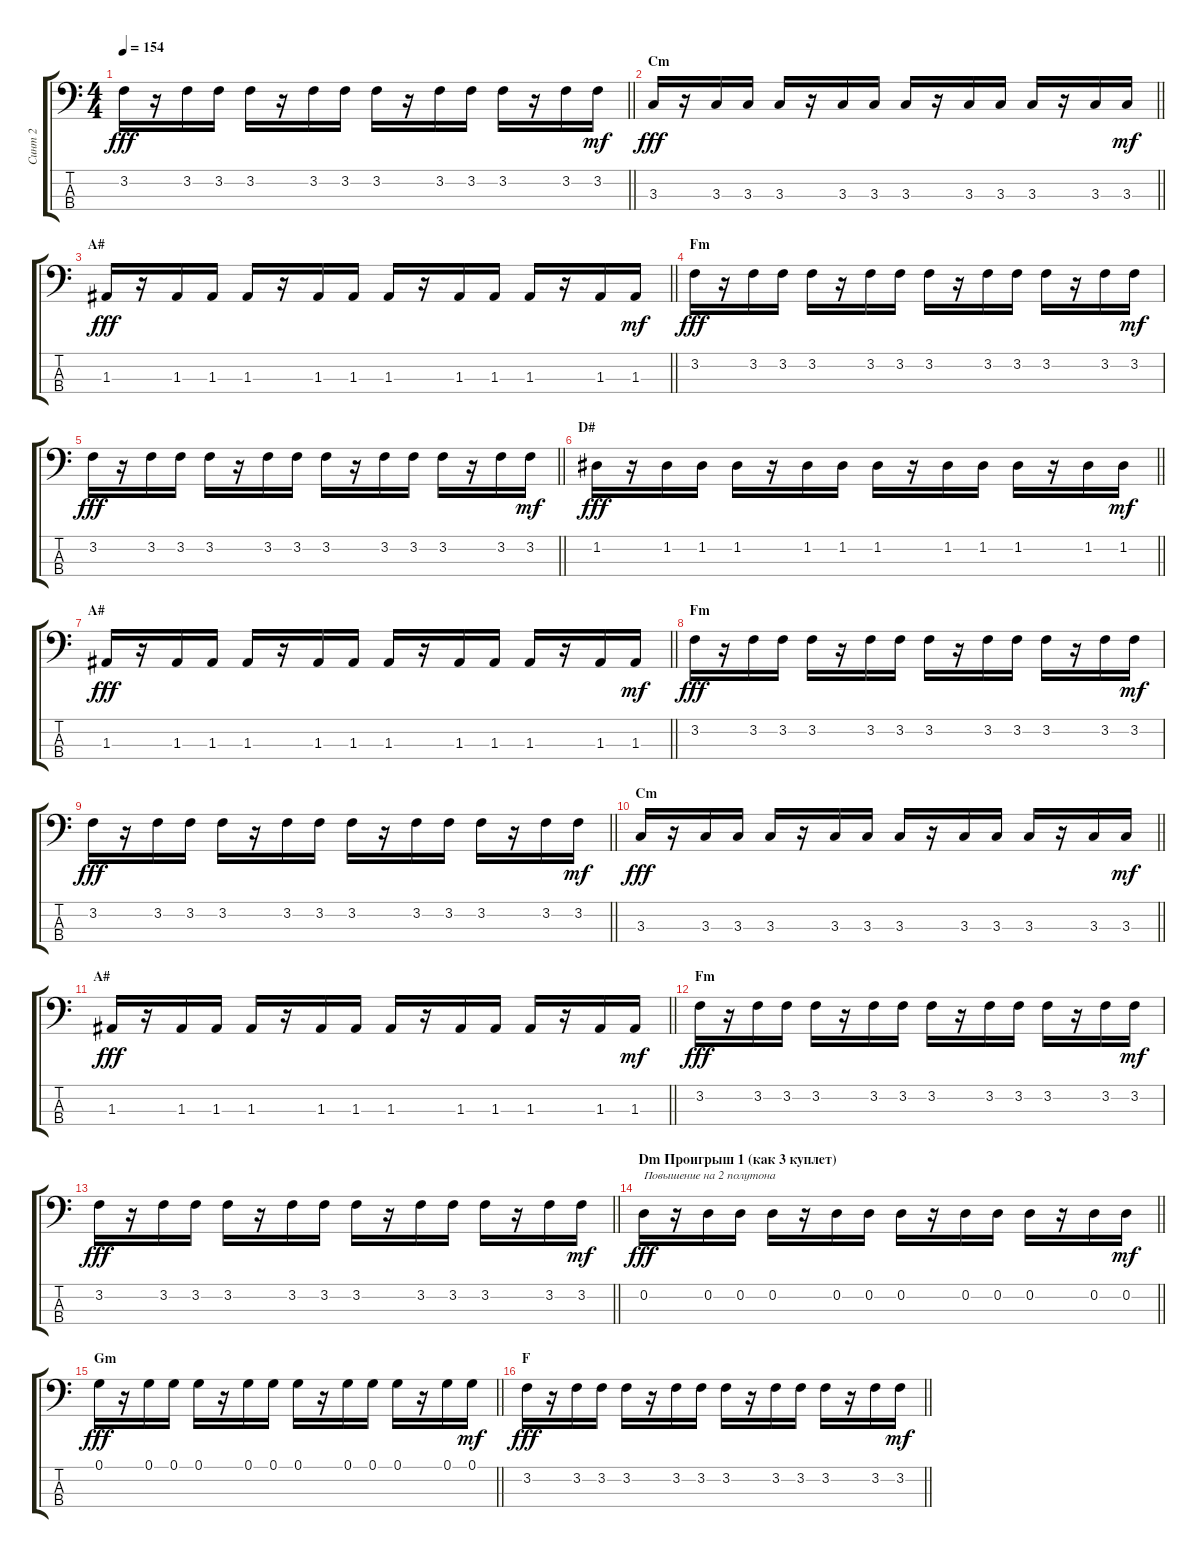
\track ("Синт 2" "Синт 2") {instrument synthbass2}
\staff {score tabs}
\tuning (G2 D2 A1 E1) {hide}
\ts (4 4)
\tempo 154
\clef f4
\barLineRight lightlight
\ks c
3.2.16{dy fff} r.16 3.2.16 3.2.16 3.2.16 r.16 3.2.16 3.2.16 3.2.16 r.16 3.2.16 3.2.16 3.2.16 r.16 3.2.16 3.2.16{dy mf} |
\section ("" "Cm")
\barLineRight lightlight
3.3.16{dy fff} r.16 3.3.16 3.3.16 3.3.16 r.16 3.3.16 3.3.16 3.3.16 r.16 3.3.16 3.3.16 3.3.16 r.16 3.3.16 3.3.16{dy mf} |
\section ("" "A#")
\barLineRight lightlight
1.3.16{dy fff} r.16 1.3.16 1.3.16 1.3.16 r.16 1.3.16 1.3.16 1.3.16 r.16 1.3.16 1.3.16 1.3.16 r.16 1.3.16 1.3.16{dy mf} |
\section ("" "Fm")
3.2.16{dy fff} r.16 3.2.16 3.2.16 3.2.16 r.16 3.2.16 3.2.16 3.2.16 r.16 3.2.16 3.2.16 3.2.16 r.16 3.2.16 3.2.16{dy mf} |
\barLineRight lightlight
3.2.16{dy fff} r.16 3.2.16 3.2.16 3.2.16 r.16 3.2.16 3.2.16 3.2.16 r.16 3.2.16 3.2.16 3.2.16 r.16 3.2.16 3.2.16{dy mf} |
\section ("" "D#")
\barLineRight lightlight
1.2.16{dy fff} r.16 1.2.16 1.2.16 1.2.16 r.16 1.2.16 1.2.16 1.2.16 r.16 1.2.16 1.2.16 1.2.16 r.16 1.2.16 1.2.16{dy mf} |
\section ("" "A#")
\barLineRight lightlight
1.3.16{dy fff} r.16 1.3.16 1.3.16 1.3.16 r.16 1.3.16 1.3.16 1.3.16 r.16 1.3.16 1.3.16 1.3.16 r.16 1.3.16 1.3.16{dy mf} |
\section ("" "Fm")
3.2.16{dy fff} r.16 3.2.16 3.2.16 3.2.16 r.16 3.2.16 3.2.16 3.2.16 r.16 3.2.16 3.2.16 3.2.16 r.16 3.2.16 3.2.16{dy mf} |
\barLineRight lightlight
3.2.16{dy fff} r.16 3.2.16 3.2.16 3.2.16 r.16 3.2.16 3.2.16 3.2.16 r.16 3.2.16 3.2.16 3.2.16 r.16 3.2.16 3.2.16{dy mf} |
\section ("" "Cm")
\barLineRight lightlight
3.3.16{dy fff} r.16 3.3.16 3.3.16 3.3.16 r.16 3.3.16 3.3.16 3.3.16 r.16 3.3.16 3.3.16 3.3.16 r.16 3.3.16 3.3.16{dy mf} |
\section ("" "A#")
\barLineRight lightlight
1.3.16{dy fff} r.16 1.3.16 1.3.16 1.3.16 r.16 1.3.16 1.3.16 1.3.16 r.16 1.3.16 1.3.16 1.3.16 r.16 1.3.16 1.3.16{dy mf} |
\section ("" "Fm")
3.2.16{dy fff} r.16 3.2.16 3.2.16 3.2.16 r.16 3.2.16 3.2.16 3.2.16 r.16 3.2.16 3.2.16 3.2.16 r.16 3.2.16 3.2.16{dy mf} |
\barLineRight lightlight
3.2.16{dy fff} r.16 3.2.16 3.2.16 3.2.16 r.16 3.2.16 3.2.16 3.2.16 r.16 3.2.16 3.2.16 3.2.16 r.16 3.2.16 3.2.16{dy mf} |
\section ("" "Dm Проигрыш 1 (как 3 куплет)")
\barLineRight lightlight
0.2.16{txt "Повышение на 2 полутона" dy fff} r.16 0.2.16 0.2.16 0.2.16 r.16 0.2.16 0.2.16 0.2.16 r.16 0.2.16 0.2.16 0.2.16 r.16 0.2.16 0.2.16{dy mf} |
\section ("" "Gm")
\barLineRight lightlight
0.1.16{dy fff} r.16 0.1.16 0.1.16 0.1.16 r.16 0.1.16 0.1.16 0.1.16 r.16 0.1.16 0.1.16 0.1.16 r.16 0.1.16 0.1.16{dy mf} |
\section ("" "F")
\barLineRight lightlight
3.2.16{dy fff} r.16 3.2.16 3.2.16 3.2.16 r.16 3.2.16 3.2.16 3.2.16 r.16 3.2.16 3.2.16 3.2.16 r.16 3.2.16 3.2.16{dy mf}
